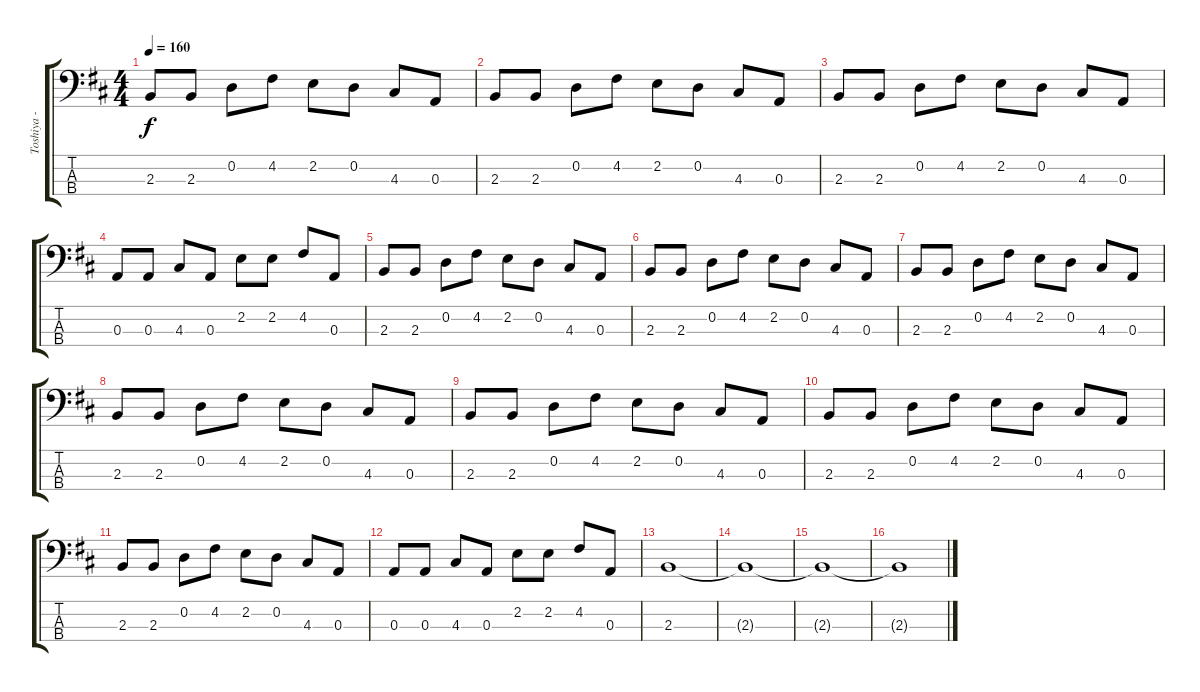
\track ("Toshiya - Bass" "Toshiya - ") {instrument electricbasspick}
\staff {score tabs}
\tuning (G2 D2 A1 E1) {hide}
\ts (4 4)
\tempo 160
\clef f4
\ks d
2.3.8{dy f} 2.3.8 0.2.8 4.2.8 2.2.8 0.2.8 4.3.8 0.3.8 |
2.3.8 2.3.8 0.2.8 4.2.8 2.2.8 0.2.8 4.3.8 0.3.8 |
2.3.8 2.3.8 0.2.8 4.2.8 2.2.8 0.2.8 4.3.8 0.3.8 |
0.3.8 0.3.8 4.3.8 0.3.8 2.2.8 2.2.8 4.2.8 0.3.8 |
2.3.8 2.3.8 0.2.8 4.2.8 2.2.8 0.2.8 4.3.8 0.3.8 |
2.3.8 2.3.8 0.2.8 4.2.8 2.2.8 0.2.8 4.3.8 0.3.8 |
2.3.8 2.3.8 0.2.8 4.2.8 2.2.8 0.2.8 4.3.8 0.3.8 |
2.3.8 2.3.8 0.2.8 4.2.8 2.2.8 0.2.8 4.3.8 0.3.8 |
2.3.8 2.3.8 0.2.8 4.2.8 2.2.8 0.2.8 4.3.8 0.3.8 |
2.3.8 2.3.8 0.2.8 4.2.8 2.2.8 0.2.8 4.3.8 0.3.8 |
2.3.8 2.3.8 0.2.8 4.2.8 2.2.8 0.2.8 4.3.8 0.3.8 |
0.3.8 0.3.8 4.3.8 0.3.8 2.2.8 2.2.8 4.2.8 0.3.8 |
2.3.1 |
2.3{t}.1 |
2.3{t}.1 |
2.3{t}.1
